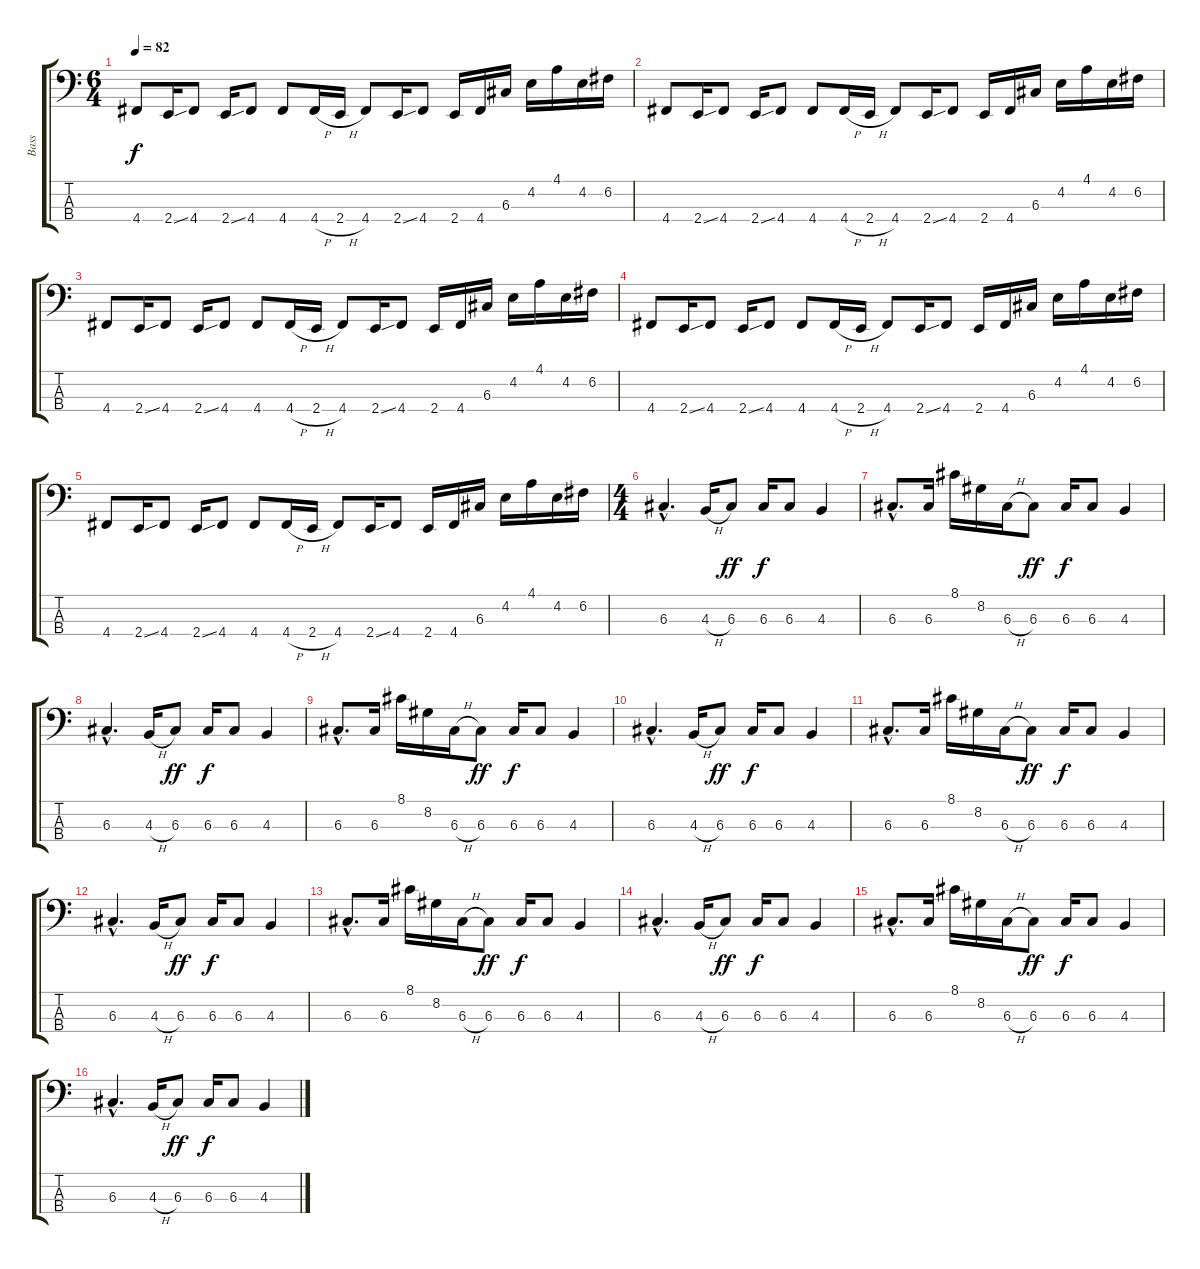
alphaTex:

\track ("Bass" "Bass") {instrument electricbassfinger}
\staff {score tabs}
\tuning (F2 C2 G1 D1) {hide}
\ts (6 4)
\tempo 82
\clef f4
\ks c
4.4.8{dy f} 2.4{ss}.16 4.4.8 2.4{ss}.16 4.4.8 4.4.8 4.4{h}.16 2.4{h}.16 4.4.8 2.4{ss}.16 4.4.8 2.4.16 4.4.16 6.3.16 4.2.16 4.1.16 4.2.16 6.2.16 |
4.4.8 2.4{ss}.16 4.4.8 2.4{ss}.16 4.4.8 4.4.8 4.4{h}.16 2.4{h}.16 4.4.8 2.4{ss}.16 4.4.8 2.4.16 4.4.16 6.3.16 4.2.16 4.1.16 4.2.16 6.2.16 |
4.4.8 2.4{ss}.16 4.4.8 2.4{ss}.16 4.4.8 4.4.8 4.4{h}.16 2.4{h}.16 4.4.8 2.4{ss}.16 4.4.8 2.4.16 4.4.16 6.3.16 4.2.16 4.1.16 4.2.16 6.2.16 |
4.4.8 2.4{ss}.16 4.4.8 2.4{ss}.16 4.4.8 4.4.8 4.4{h}.16 2.4{h}.16 4.4.8 2.4{ss}.16 4.4.8 2.4.16 4.4.16 6.3.16 4.2.16 4.1.16 4.2.16 6.2.16 |
4.4.8 2.4{ss}.16 4.4.8 2.4{ss}.16 4.4.8 4.4.8 4.4{h}.16 2.4{h}.16 4.4.8 2.4{ss}.16 4.4.8 2.4.16 4.4.16 6.3.16 4.2.16 4.1.16 4.2.16 6.2.16 |
\ts (4 4)
6.3{hac}.4{d} 4.3{h}.16 6.3.8{dy ff} 6.3.16{dy f} 6.3.8 4.3.4 |
6.3{hac}.8{d} 6.3.16 8.1.16 8.2.16 6.3{h}.16 6.3.8{dy ff} 6.3.16{dy f} 6.3.8 4.3.4 |
6.3{hac}.4{d} 4.3{h}.16 6.3.8{dy ff} 6.3.16{dy f} 6.3.8 4.3.4 |
6.3{hac}.8{d} 6.3.16 8.1.16 8.2.16 6.3{h}.16 6.3.8{dy ff} 6.3.16{dy f} 6.3.8 4.3.4 |
6.3{hac}.4{d} 4.3{h}.16 6.3.8{dy ff} 6.3.16{dy f} 6.3.8 4.3.4 |
6.3{hac}.8{d} 6.3.16 8.1.16 8.2.16 6.3{h}.16 6.3.8{dy ff} 6.3.16{dy f} 6.3.8 4.3.4 |
6.3{hac}.4{d} 4.3{h}.16 6.3.8{dy ff} 6.3.16{dy f} 6.3.8 4.3.4 |
6.3{hac}.8{d} 6.3.16 8.1.16 8.2.16 6.3{h}.16 6.3.8{dy ff} 6.3.16{dy f} 6.3.8 4.3.4 |
6.3{hac}.4{d} 4.3{h}.16 6.3.8{dy ff} 6.3.16{dy f} 6.3.8 4.3.4 |
6.3{hac}.8{d} 6.3.16 8.1.16 8.2.16 6.3{h}.16 6.3.8{dy ff} 6.3.16{dy f} 6.3.8 4.3.4 |
6.3{hac}.4{d} 4.3{h}.16 6.3.8{dy ff} 6.3.16{dy f} 6.3.8 4.3.4
